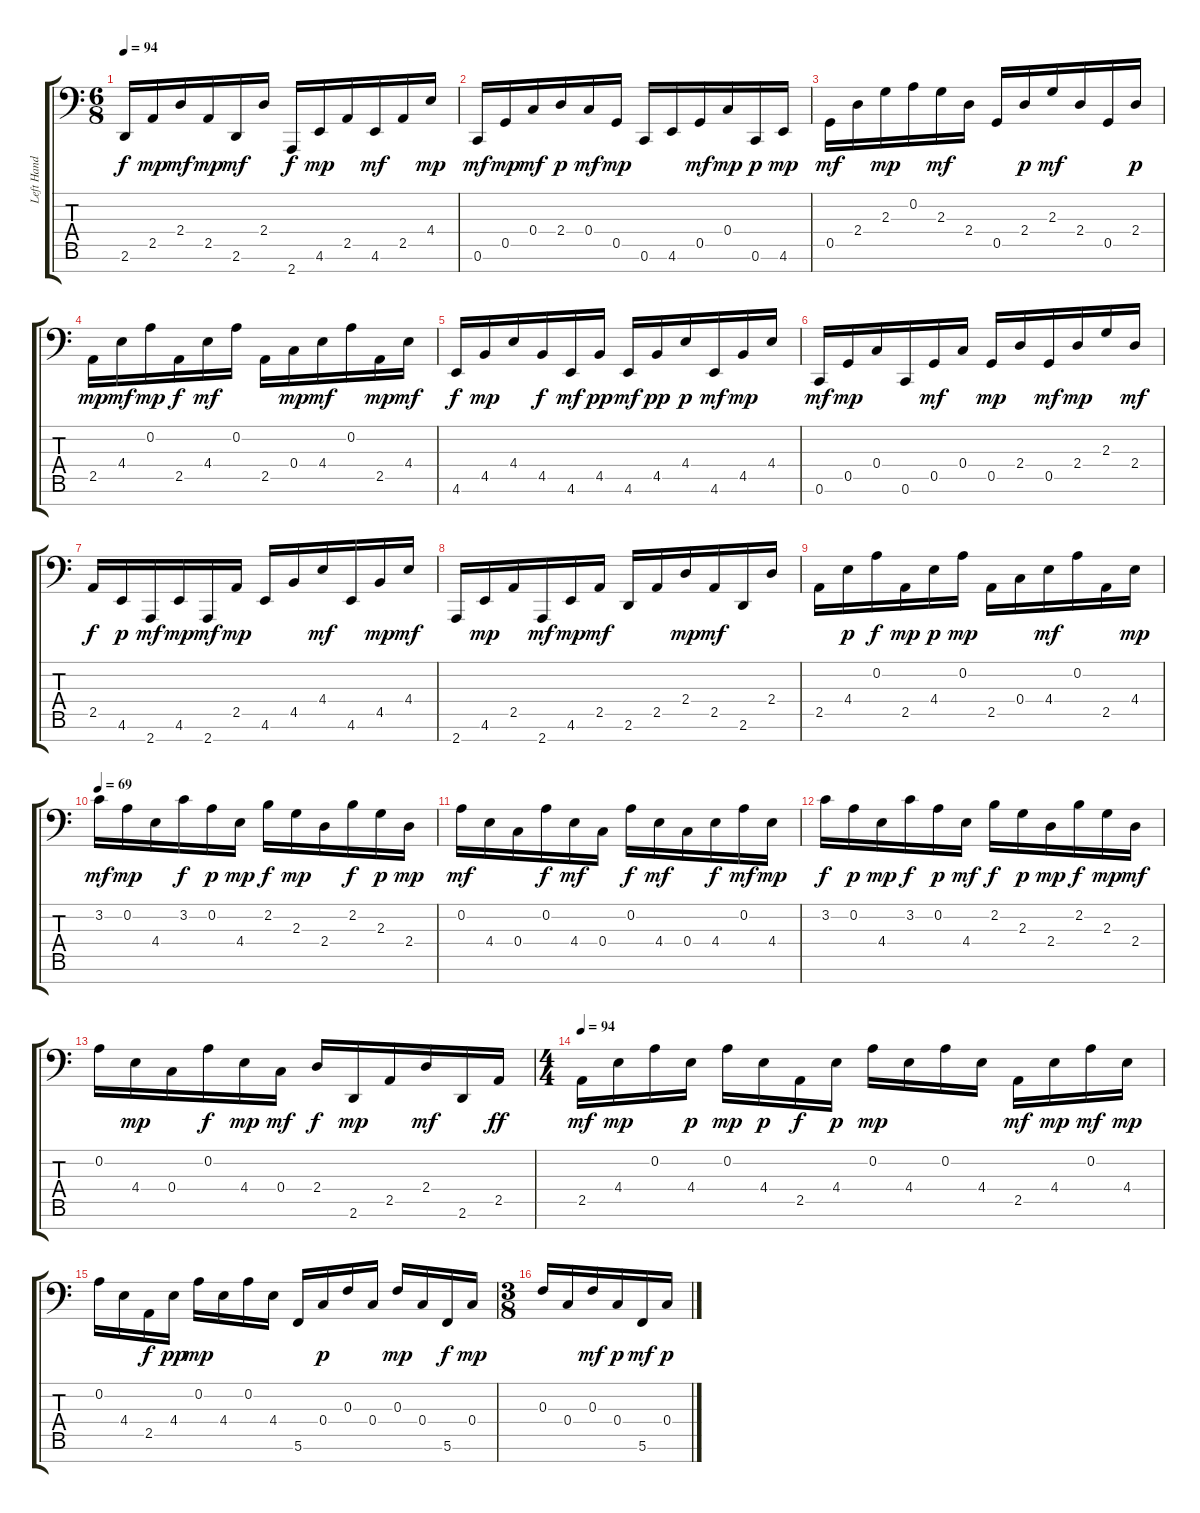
\track ("Left Hand Piano" "Left Hand ") {instrument acousticgrandpiano}
\staff {score tabs}
\tuning (D4 A3 F3 C3 G2 C2 G1) {hide}
\ts (6 8)
\tempo 94
\clef f4
\ks c
2.6.16{dy f} 2.5.16{dy mp} 2.4.16{dy mf} 2.5.16{dy mp} 2.6.16{dy mf} 2.4.16 2.7.16{dy f} 4.6.16{dy mp} 2.5.16 4.6.16{dy mf} 2.5.16 4.4.16{dy mp} |
0.6.16{dy mf} 0.5.16{dy mp} 0.4.16{dy mf} 2.4.16{dy p} 0.4.16{dy mf} 0.5.16{dy mp} 0.6.16 4.6.16 0.5.16{dy mf} 0.4.16{dy mp} 0.6.16{dy p} 4.6.16{dy mp} |
0.5.16{dy mf} 2.4.16 2.3.16{dy mp} 0.2.16 2.3.16{dy mf} 2.4.16 0.5.16 2.4.16{dy p} 2.3.16{dy mf} 2.4.16 0.5.16 2.4.16{dy p} |
2.5.16{dy mp} 4.4.16{dy mf} 0.2.16{dy mp} 2.5.16{dy f} 4.4.16{dy mf} 0.2.16 2.5.16 0.4.16{dy mp} 4.4.16{dy mf} 0.2.16 2.5.16{dy mp} 4.4.16{dy mf} |
4.6.16{dy f} 4.5.16{dy mp} 4.4.16 4.5.16{dy f} 4.6.16{dy mf} 4.5.16{dy pp} 4.6.16{dy mf} 4.5.16{dy pp} 4.4.16{dy p} 4.6.16{dy mf} 4.5.16{dy mp} 4.4.16 |
0.6.16{dy mf} 0.5.16{dy mp} 0.4.16 0.6.16 0.5.16{dy mf} 0.4.16 0.5.16{dy mp} 2.4.16 0.5.16{dy mf} 2.4.16{dy mp} 2.3.16 2.4.16{dy mf} |
2.5.16{dy f} 4.6.16{dy p} 2.7.16{dy mf} 4.6.16{dy mp} 2.7.16{dy mf} 2.5.16{dy mp} 4.6.16 4.5.16 4.4.16{dy mf} 4.6.16 4.5.16{dy mp} 4.4.16{dy mf} |
2.7.16 4.6.16{dy mp} 2.5.16 2.7.16{dy mf} 4.6.16{dy mp} 2.5.16{dy mf} 2.6.16 2.5.16 2.4.16{dy mp} 2.5.16{dy mf} 2.6.16 2.4.16 |
2.5.16 4.4.16{dy p} 0.2.16{dy f} 2.5.16{dy mp} 4.4.16{dy p} 0.2.16{dy mp} 2.5.16 0.4.16 4.4.16{dy mf} 0.2.16 2.5.16 4.4.16{dy mp} |
\tempo 69
3.2.16{dy mf} 0.2.16{dy mp} 4.4.16 3.2.16{dy f} 0.2.16{dy p} 4.4.16{dy mp} 2.2.16{dy f} 2.3.16{dy mp} 2.4.16 2.2.16{dy f} 2.3.16{dy p} 2.4.16{dy mp} |
0.2.16{dy mf} 4.4.16 0.4.16 0.2.16{dy f} 4.4.16{dy mf} 0.4.16 0.2.16{dy f} 4.4.16{dy mf} 0.4.16 4.4.16{dy f} 0.2.16{dy mf} 4.4.16{dy mp} |
3.2.16{dy f} 0.2.16{dy p} 4.4.16{dy mp} 3.2.16{dy f} 0.2.16{dy p} 4.4.16{dy mf} 2.2.16{dy f} 2.3.16{dy p} 2.4.16{dy mp} 2.2.16{dy f} 2.3.16{dy mp} 2.4.16{dy mf} |
0.2.16 4.4.16{dy mp} 0.4.16 0.2.16{dy f} 4.4.16{dy mp} 0.4.16{dy mf} 2.4.16{dy f} 2.6.16{dy mp} 2.5.16 2.4.16{dy mf} 2.6.16 2.5.16{dy ff} |
\ts (4 4)
\tempo 94
2.5.16{dy mf} 4.4.16{dy mp} 0.2.16 4.4.16{dy p} 0.2.16{dy mp} 4.4.16{dy p} 2.5.16{dy f} 4.4.16{dy p} 0.2.16{dy mp} 4.4.16 0.2.16 4.4.16 2.5.16{dy mf} 4.4.16{dy mp} 0.2.16{dy mf} 4.4.16{dy mp} |
0.2.16 4.4.16 2.5.16{dy f} 4.4.16{dy pp} 0.2.16{dy mp} 4.4.16 0.2.16 4.4.16 5.6.16 0.4.16{dy p} 0.3.16 0.4.16 0.3.16{dy mp} 0.4.16 5.6.16{dy f} 0.4.16{dy mp} |
\ts (3 8)
0.3.16 0.4.16 0.3.16{dy mf} 0.4.16{dy p} 5.6.16{dy mf} 0.4.16{dy p}
